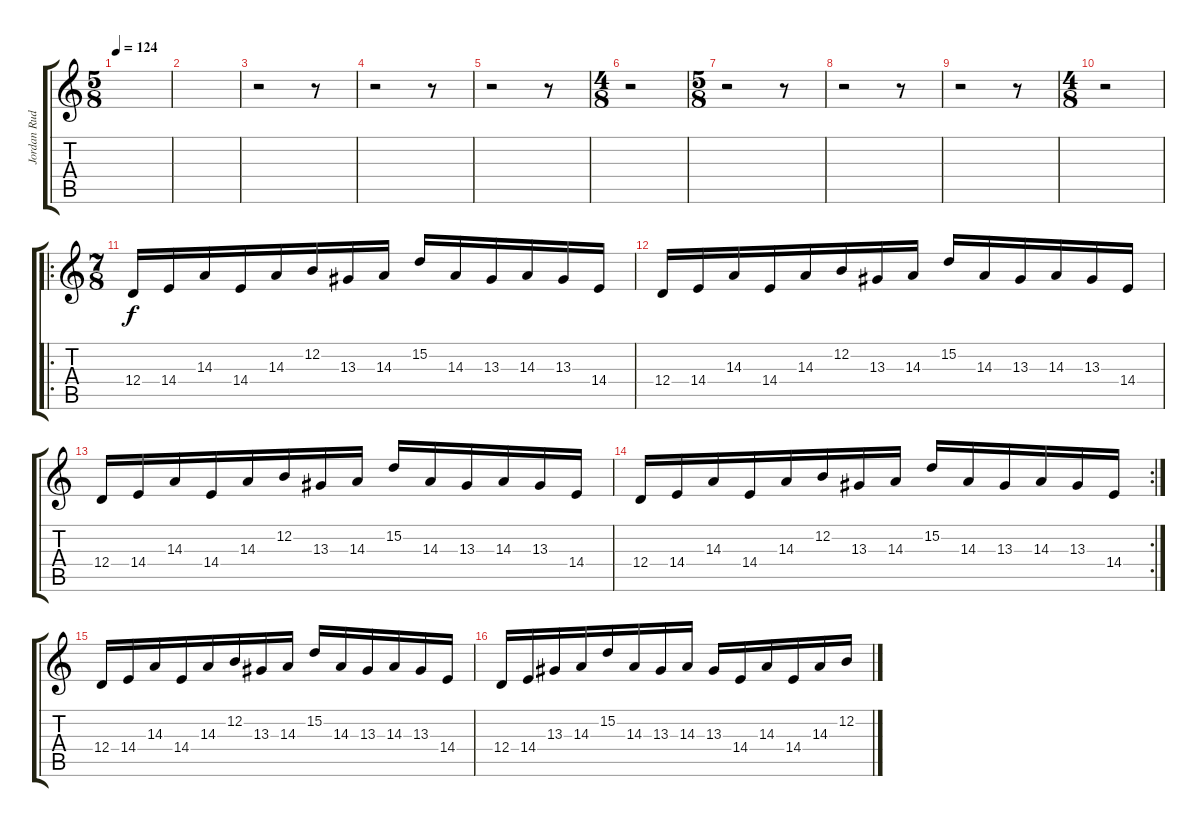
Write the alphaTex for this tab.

\track ("Jordan Rudess Piano" "Jordan Rud") {instrument acousticgrandpiano}
\staff {score tabs}
\tuning (E4 B3 G3 D3 A2 E2) {hide}
\ts (5 8)
\tempo 124
\clef g2
\ks c
|
|
r.2 r.8 |
r.2 r.8 |
r.2 r.8 |
\ts (4 8)
r.2 |
\ts (5 8)
r.2 r.8 |
r.2 r.8 |
r.2 r.8 |
\ts (4 8)
r.2 |
\ro
\ts (7 8)
12.4.16 14.4.16 14.3.16 14.4.16 14.3.16 12.2.16 13.3.16 14.3.16 15.2.16 14.3.16 13.3.16 14.3.16 13.3.16 14.4.16 |
12.4.16 14.4.16 14.3.16 14.4.16 14.3.16 12.2.16 13.3.16 14.3.16 15.2.16 14.3.16 13.3.16 14.3.16 13.3.16 14.4.16 |
12.4.16 14.4.16 14.3.16 14.4.16 14.3.16 12.2.16 13.3.16 14.3.16 15.2.16 14.3.16 13.3.16 14.3.16 13.3.16 14.4.16 |
\rc 2
12.4.16 14.4.16 14.3.16 14.4.16 14.3.16 12.2.16 13.3.16 14.3.16 15.2.16 14.3.16 13.3.16 14.3.16 13.3.16 14.4.16 |
12.4.16 14.4.16 14.3.16 14.4.16 14.3.16 12.2.16 13.3.16 14.3.16 15.2.16 14.3.16 13.3.16 14.3.16 13.3.16 14.4.16 |
12.4.16 14.4.16 13.3.16 14.3.16 15.2.16 14.3.16 13.3.16 14.3.16 13.3.16 14.4.16 14.3.16 14.4.16 14.3.16 12.2.16
